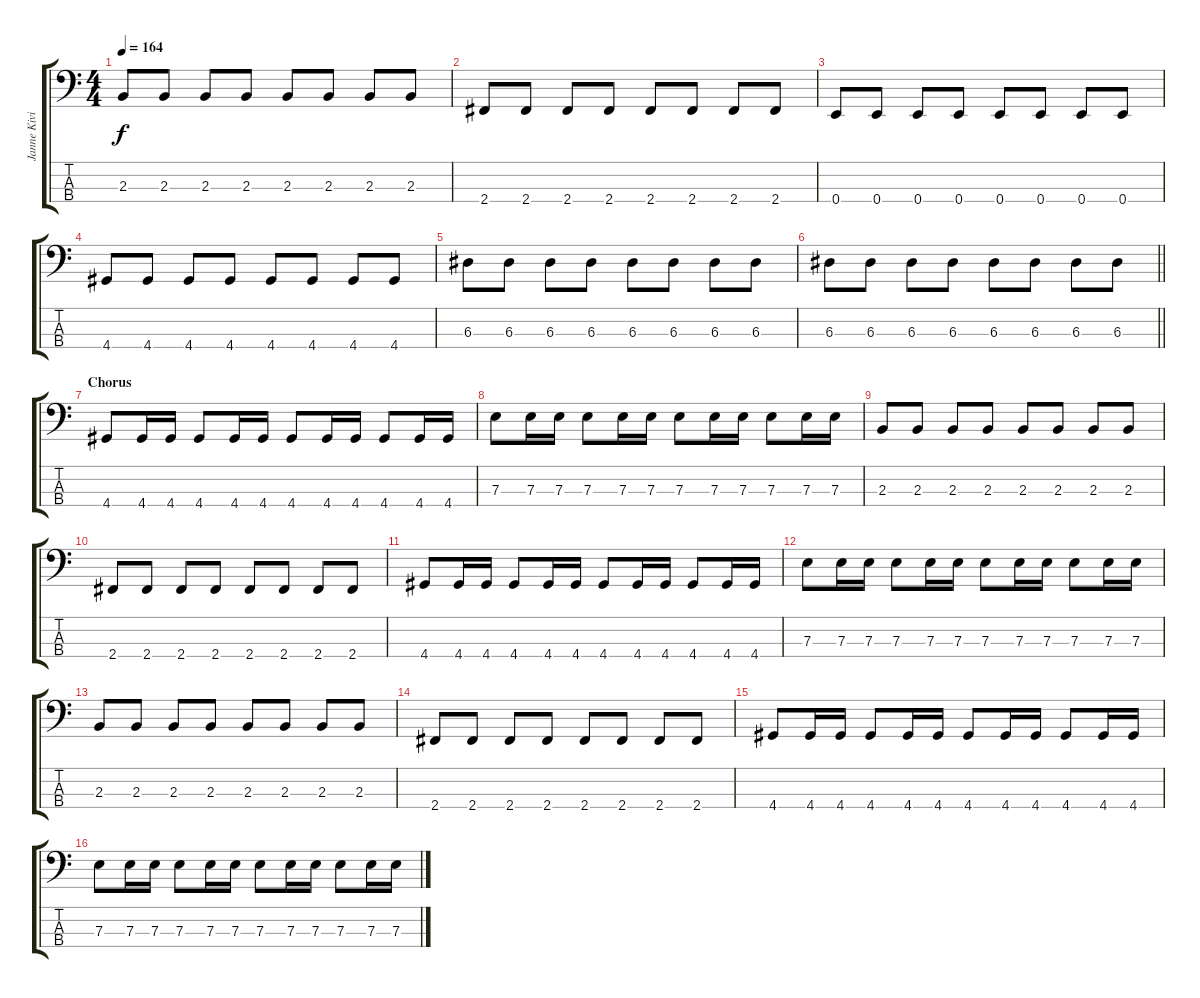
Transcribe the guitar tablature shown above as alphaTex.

\track ("Janne Kivilahti" "Janne Kivi") {instrument electricbasspick}
\staff {score tabs}
\tuning (G2 D2 A1 E1) {hide}
\ts (4 4)
\tempo 164
\clef f4
\ks c
2.3.8{dy f} 2.3.8 2.3.8 2.3.8 2.3.8 2.3.8 2.3.8 2.3.8 |
2.4.8 2.4.8 2.4.8 2.4.8 2.4.8 2.4.8 2.4.8 2.4.8 |
0.4.8 0.4.8 0.4.8 0.4.8 0.4.8 0.4.8 0.4.8 0.4.8 |
4.4.8 4.4.8 4.4.8 4.4.8 4.4.8 4.4.8 4.4.8 4.4.8 |
6.3.8 6.3.8 6.3.8 6.3.8 6.3.8 6.3.8 6.3.8 6.3.8 |
\barLineRight lightlight
6.3.8 6.3.8 6.3.8 6.3.8 6.3.8 6.3.8 6.3.8 6.3.8 |
\section ("" "Chorus")
4.4.8 4.4.16 4.4.16 4.4.8 4.4.16 4.4.16 4.4.8 4.4.16 4.4.16 4.4.8 4.4.16 4.4.16 |
7.3.8 7.3.16 7.3.16 7.3.8 7.3.16 7.3.16 7.3.8 7.3.16 7.3.16 7.3.8 7.3.16 7.3.16 |
2.3.8 2.3.8 2.3.8 2.3.8 2.3.8 2.3.8 2.3.8 2.3.8 |
2.4.8 2.4.8 2.4.8 2.4.8 2.4.8 2.4.8 2.4.8 2.4.8 |
4.4.8 4.4.16 4.4.16 4.4.8 4.4.16 4.4.16 4.4.8 4.4.16 4.4.16 4.4.8 4.4.16 4.4.16 |
7.3.8 7.3.16 7.3.16 7.3.8 7.3.16 7.3.16 7.3.8 7.3.16 7.3.16 7.3.8 7.3.16 7.3.16 |
2.3.8 2.3.8 2.3.8 2.3.8 2.3.8 2.3.8 2.3.8 2.3.8 |
2.4.8 2.4.8 2.4.8 2.4.8 2.4.8 2.4.8 2.4.8 2.4.8 |
4.4.8 4.4.16 4.4.16 4.4.8 4.4.16 4.4.16 4.4.8 4.4.16 4.4.16 4.4.8 4.4.16 4.4.16 |
7.3.8 7.3.16 7.3.16 7.3.8 7.3.16 7.3.16 7.3.8 7.3.16 7.3.16 7.3.8 7.3.16 7.3.16
